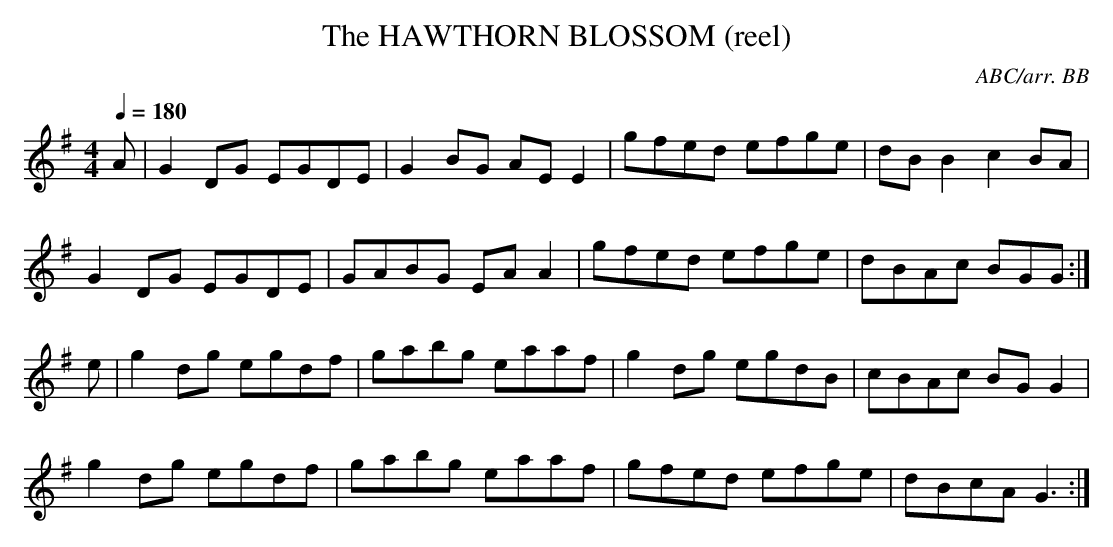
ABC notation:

X:1
T:HAWTHORN BLOSSOM (reel), The
C:ABC/arr. BB
M:4/4
Q:1/4=180
K:G
A|G2DG EGDE|G2BG AEE2|gfed efge|dBB2 c2BA|
G2DG EGDE|GABG EAA2|gfed efge|dBAc BGG :|
e|g2dg egdf|gabg eaaf|g2dg egdB|cBAc BGG2|
g2dg egdf|gabg eaaf|gfed efge|dBcA G3:|
